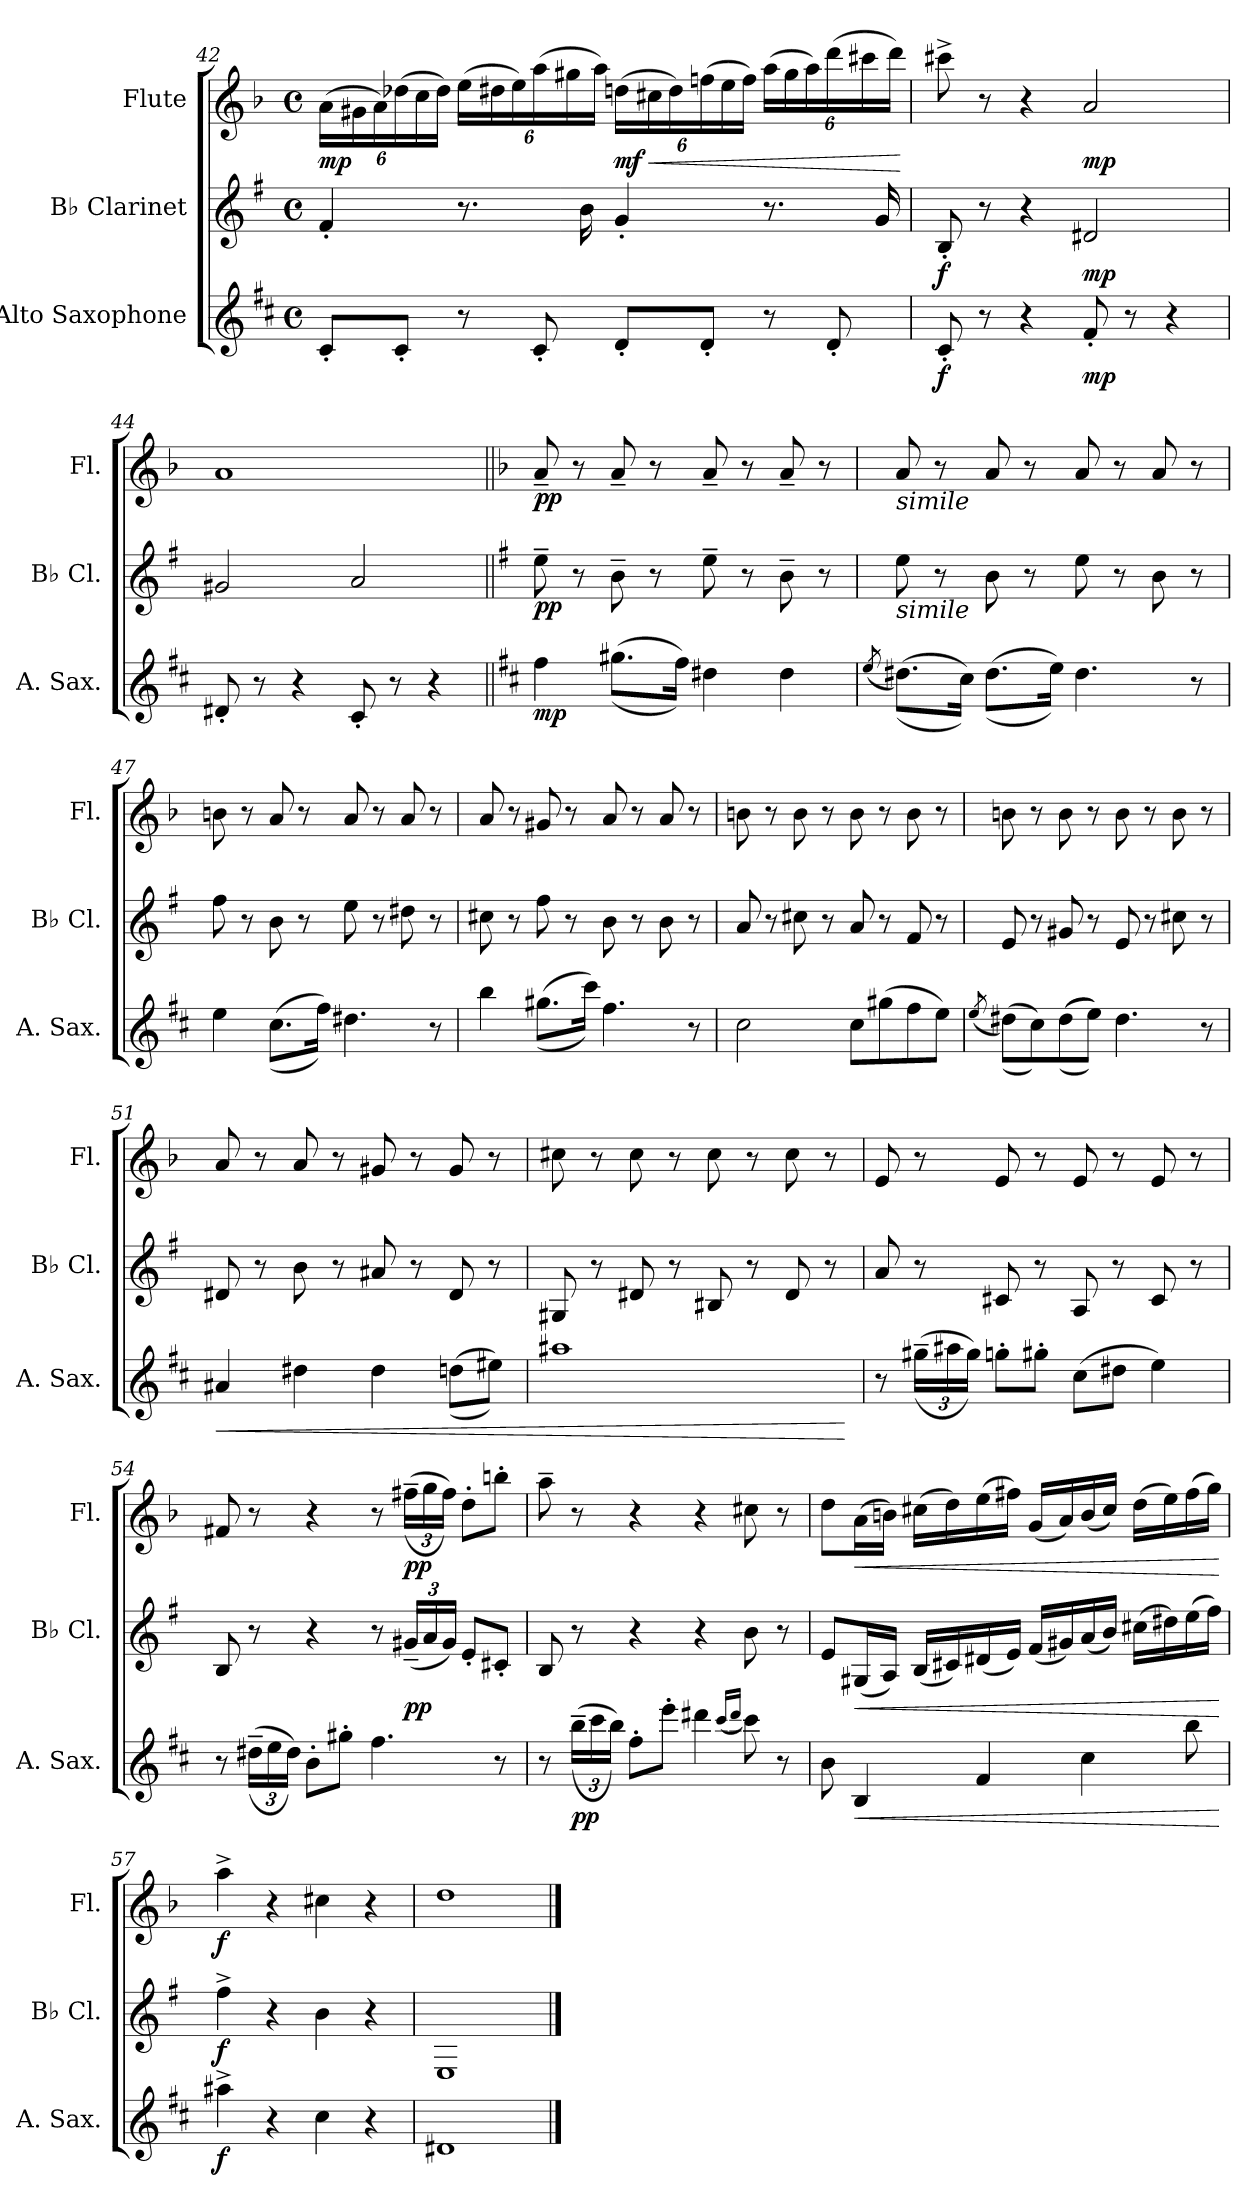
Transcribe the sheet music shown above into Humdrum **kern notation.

**kern	**dynam	**kern	**dynam	**kern	**dynam
*part3	*part3	*part2	*part2	*part1	*part1
*staff3	*staff3	*staff2	*staff2	*staff1	*staff1
*I"Alto Saxophone	*	*I"B♭ Clarinet	*	*I"Flute	*
*I'A. Sax.	*	*I'B♭ Cl.	*	*I'Fl.	*
!!LO:LB:g=z
*clefG2	*	*clefG2	*	*clefG2	*
*ITrd5c9	*	*ITrd1c2	*	*	*
*k[b-]	*	*k[b-]	*	*k[b-]	*
*M4/4	*	*M4/4	*	*M4/4	*
*met(c)	*	*met(c)	*	*met(c)	*
*	*	*	*	*Xbrackettup	*
=42	=42	=42	=42	=42	=42
!	!	!	!	!	!LO:DY:b
8E'/L	.	4e'/	.	(>24a\LL	mp
.	.	.	.	24g#X\	.
.	.	.	.	24a\)	.
8E'/J	.	.	.	(>24dd-X\	.
.	.	.	.	24cc\	.
.	.	.	.	24dd-\JJ)	.
8r	.	8.r	.	(>24ee\LL	.
.	.	.	.	24dd#X\	.
.	.	.	.	24ee\)	.
8E'/	.	.	.	(>24aa\	.
.	.	.	.	24gg#X\	.
.	.	16a\	.	.	.
.	.	.	.	24aa\JJ)	.
!	!	!	!	!	!LO:HP:b
!	!	!	!	!	!LO:DY:n=1:b
8F'/L	.	4f'/	.	(>24ddn\LL	< mf
.	.	.	.	24cc#X\	.
.	.	.	.	24dd\)	.
8F'/J	.	.	.	(>24ffn\	.
.	.	.	.	24ee\	.
.	.	.	.	24ff\JJ)	.
8r	.	8.r	.	(>24aa\LL	.
.	.	.	.	24gg#\	.
.	.	.	.	24aa\)	.
8F'/	.	.	.	(>24ddd\	.
.	.	.	.	24ccc#X\	.
.	.	16f/	.	.	.
.	.	.	.	24ddd\JJ)	.
.	.	.	.	.	[
=43	=43	=43	=43	=43	=43
!	!LO:DY:b	!	!LO:DY:b	!	!
8E'/	f	8A'/	f	8ccc#X^\	.
8r	.	8r	.	8r	.
4r	.	4r	.	4r	.
!	!LO:DY:b	!	!LO:DY:b	!	!LO:DY:b
8A'/	mp	2c#X/	mp	2a/	mp
8r	.	.	.	.	.
4r	.	.	.	.	.
!!LO:LB:g=z
=44	=44	=44	=44	=44	=44
8F#X'/	.	2f#X/	.	1a	.
8r	.	.	.	.	.
4r	.	.	.	.	.
8E'/	.	2g/	.	.	.
8r	.	.	.	.	.
4r	.	.	.	.	.
=45||	=45||	=45||	=45||	=45||	=45||
*k[b-]	*	*k[b-]	*	*k[b-]	*
!	!LO:DY:b	!	!LO:DY:b	!	!LO:DY:b
4a\	mp	8dd~\	pp	8a~/	pp
.	.	8r	.	8r	.
(>(>8.bn\L	.	8a~\	.	8a~/	.
.	.	8r	.	8r	.
16a\Jk))	.	.	.	.	.
4f#X\	.	8dd~\	.	8a~/	.
.	.	8r	.	8r	.
4f#\	.	8a~\	.	8a~/	.
.	.	8r	.	8r	.
=46	=46	=46	=46	=46	=46
(<8qg/	.	.	.	.	.
!	!	!	!	!LO:TX:b:i:t=simile	!
!	!	!LO:TX:b:i:t=simile	!	!	!
(>(>8.f#X\L)	.	8dd\	.	8a/	.
.	.	8r	.	8r	.
16e\Jk))	.	.	.	.	.
(>(>8.f#\L	.	8a\	.	8a/	.
.	.	8r	.	8r	.
16g\Jk))	.	.	.	.	.
4.f#\	.	8dd\	.	8a/	.
.	.	8r	.	8r	.
.	.	8a\	.	8a/	.
8r	.	8r	.	8r	.
!!LO:PB:g=z
=47	=47	=47	=47	=47	=47
4g\	.	8ee\	.	8bn\	.
.	.	8r	.	8r	.
(>(>8.e\L	.	8a\	.	8a/	.
.	.	8r	.	8r	.
16a\Jk))	.	.	.	.	.
4.f#X\	.	8dd\	.	8a/	.
.	.	8r	.	8r	.
.	.	8cc#X\	.	8a/	.
8r	.	8r	.	8r	.
=48	=48	=48	=48	=48	=48
4dd\	.	8bn\	.	8a/	.
.	.	8r	.	8r	.
(>(>8.bn\L	.	8ee\	.	8g#X/	.
.	.	8r	.	8r	.
16ee\Jk))	.	.	.	.	.
4.a\	.	8a\	.	8a/	.
.	.	8r	.	8r	.
.	.	8a\	.	8a/	.
8r	.	8r	.	8r	.
=49	=49	=49	=49	=49	=49
2e\	.	8g/	.	8bn\	.
.	.	8r	.	8r	.
.	.	8bn\	.	8b\	.
.	.	8r	.	8r	.
8e\L	.	8g/	.	8b\	.
(>8bn\	.	8r	.	8r	.
8a\	.	8e/	.	8b\	.
8g\J)	.	8r	.	8r	.
!!LO:LB:g=z
=50	=50	=50	=50	=50	=50
(<8qg/	.	.	.	.	.
(>(>8f#X\L)	.	8d/	.	8bn\	.
8e\))	.	8r	.	8r	.
(>(>(>8f#\	.	8f#X/	.	8b\	.
8g\J)))	.	8r	.	8r	.
4.f#\	.	8d/	.	8b\	.
.	.	8r	.	8r	.
.	.	8bn\	.	8b\	.
8r	.	8r	.	8r	.
=51	=51	=51	=51	=51	=51
!	!LO:HP:b	!	!	!	!
4c#X/	<	8c#X/	.	8a/	.
.	.	8r	.	8r	.
4f#X\	.	8a\	.	8a/	.
.	.	8r	.	8r	.
4f#\	.	8g#X/	.	8g#X/	.
.	.	8r	.	8r	.
(>(>8fn\L	.	8c#/	.	8g#/	.
8g#X\J))	.	8r	.	8r	.
=52	=52	=52	=52	=52	=52
1cc#X	.	8F#X/	.	8cc#X\	.
.	.	8r	.	8r	.
.	.	8c#X/	.	8cc#\	.
.	.	8r	.	8r	.
.	.	8A#X/	.	8cc#\	.
.	.	8r	.	8r	.
.	.	8c#/	.	8cc#\	.
.	.	8r	.	8r	.
.	[	.	.	.	.
!!LO:LB:g=z
=53	=53	=53	=53	=53	=53
8r	.	8g/	.	8e/	.
*Xbrackettup	*	*	*	*	*
(>(>24bn~\LL	.	8r	.	8r	.
24cc#X\	.	.	.	.	.
24b\JJ))	.	.	.	.	.
8b-X'\L	.	8Bn/	.	8e/	.
8bn'\J	.	8r	.	8r	.
(>8e\L	.	8G/	.	8e/	.
8f#X\J	.	8r	.	8r	.
4g\)	.	8B/	.	8e/	.
.	.	8r	.	8r	.
=54	=54	=54	=54	=54	=54
8r	.	8A/	.	8f#X/	.
(>(>24f#X~\LL	.	8r	.	8r	.
24g\	.	.	.	.	.
24f#\JJ))	.	.	.	.	.
8d'\L	.	4r	.	4r	.
8bn'\J	.	.	.	.	.
4.a\	.	8r	.	8r	.
*	*	*Xbrackettup	*	*	*
!	!	!	!LO:DY:b	!	!LO:DY:b
.	.	(<24f#X~/LL	pp	(>(>24ff#X~\LL	pp
.	.	24g/	.	24gg\	.
.	.	24f#/JJ)	.	24ff#\JJ))	.
.	.	8d'/L	.	8dd'\L	.
8r	.	8Bn'/J	.	8bbn'\J	.
=55	=55	=55	=55	=55	=55
8r	.	8A/	.	8aa~\	.
!	!LO:DY:b	!	!	!	!
(>(>24dd~\LL	pp	8r	.	8r	.
24ee\	.	.	.	.	.
24dd\JJ))	.	.	.	.	.
8a'\L	.	4r	.	4r	.
8gg'\J	.	.	.	.	.
4ff#X\	.	4r	.	4r	.
(<16qee/LL	.	.	.	.	.
16qff#/JJ	.	.	.	.	.
8ee\)	.	8a\	.	8cc#X\	.
8r	.	8r	.	8r	.
!!LO:LB:g=z
=56	=56	=56	=56	=56	=56
8d\	.	8d/L	.	8dd\L	.
!	!LO:HP:b	!	!LO:HP:b	!	!LO:HP:b
4D/	<	(<16F#X/L	<	(>16a\L	<
.	.	16G/JJ)	.	16bn\JJ)	.
.	.	(<16A/LL	.	(>16cc#X\LL	.
.	.	16Bn/)	.	16dd\)	.
4A/	.	(<16c#X/	.	(>16ee\	.
.	.	16d/JJ)	.	16ff#X\JJ)	.
.	.	(<16e/LL	.	(<16g/LL	.
.	.	16f#X/)	.	16a/)	.
4e\	.	(<16g/	.	(<16b/	.
.	.	16a/JJ)	.	16cc#/JJ)	.
.	.	(>16bn\LL	.	(>16dd\LL	.
.	.	16cc#X\)	.	16ee\)	.
8dd\	.	(>16dd\	.	(>16ff#\	.
.	.	16ee\JJ)	.	16gg\JJ)	.
.	[	.	[	.	[
=57	=57	=57	=57	=57	=57
!	!LO:DY:b	!	!LO:DY:b	!	!LO:DY:b
4cc#X^\	f	4ee^\	f	4aa^\	f
4r	.	4r	.	4r	.
4e\	.	4a\	.	4cc#X\	.
4r	.	4r	.	4r	.
=58	=58	=58	=58	=58	=58
1F#X	.	1D	.	1dd	.
==	==	==	==	==	==
*-	*-	*-	*-	*-	*-
